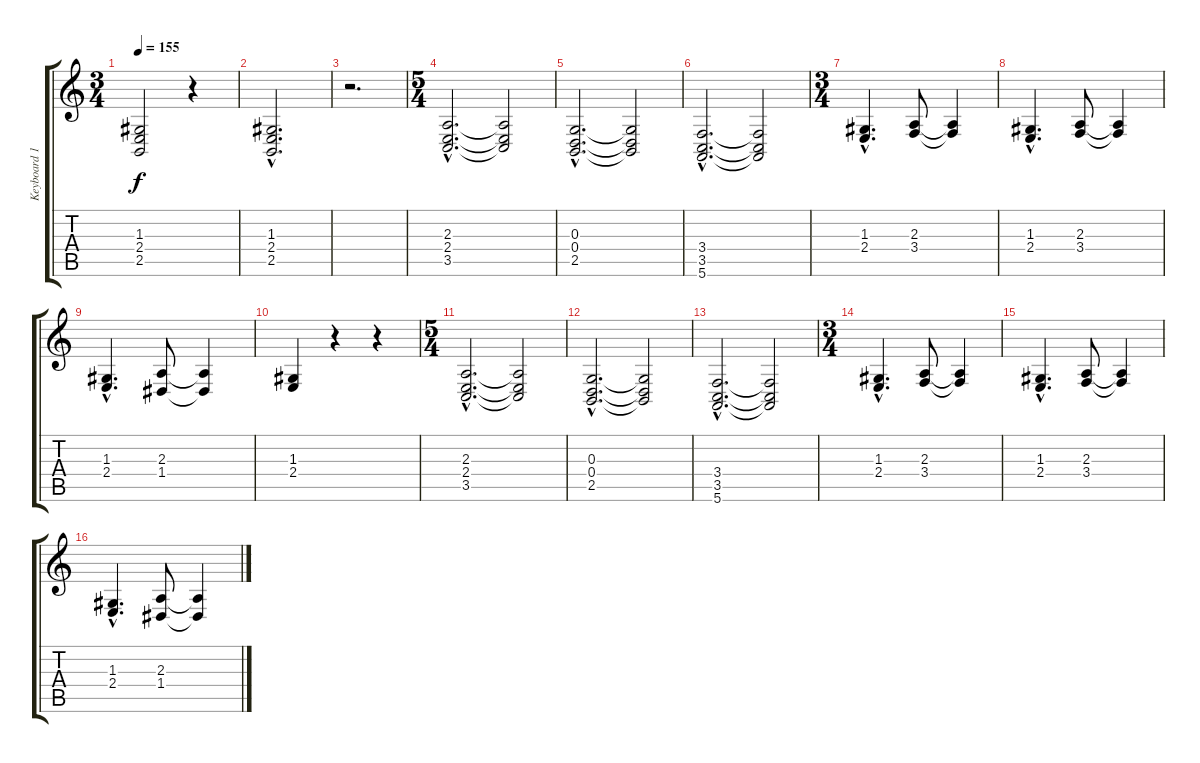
\track ("Keyboard 1" "Keyboard 1") {instrument brasssection}
\staff {score tabs}
\tuning (E4 B3 G3 D3 A2 E2) {hide}
\ts (3 4)
\tempo 155
\clef g2
\ks c
(1.3 2.4 2.5).2{dy f} r.4 |
(1.3{hac} 2.4{hac} 2.5{hac}).2{d} |
r.2{d} |
\ts (5 4)
(2.3{hac} 2.4{hac} 3.5{hac}).2{d} (2.3{t} 2.4{t} 3.5{t}).2 |
(0.3{hac} 0.4{hac} 2.5{hac}).2{d} (0.3{t} 0.4{t} 2.5{t}).2 |
(3.4{hac} 3.5{hac} 5.6{hac}).2{d} (3.4{t} 3.5{t} 5.6{t}).2 |
\ts (3 4)
(1.3{hac} 2.4{hac}).4{d} (2.3 3.4).8 (2.3{t} 3.4{t}).4 |
(1.3{hac} 2.4{hac}).4{d} (2.3 3.4).8 (2.3{t} 3.4{t}).4 |
(1.3{hac} 2.4{hac}).4{d} (2.3 1.4).8 (2.3{t} 1.4{t}).4 |
(1.3 2.4).4 r.4 r.4 |
\ts (5 4)
(2.3{hac} 2.4{hac} 3.5{hac}).2{d} (2.3{t} 2.4{t} 3.5{t}).2 |
(0.3{hac} 0.4{hac} 2.5{hac}).2{d} (0.3{t} 0.4{t} 2.5{t}).2 |
(3.4{hac} 3.5{hac} 5.6{hac}).2{d} (3.4{t} 3.5{t} 5.6{t}).2 |
\ts (3 4)
(1.3{hac} 2.4{hac}).4{d} (2.3 3.4).8 (2.3{t} 3.4{t}).4 |
(1.3{hac} 2.4{hac}).4{d} (2.3 3.4).8 (2.3{t} 3.4{t}).4 |
(1.3{hac} 2.4{hac}).4{d} (2.3 1.4).8 (2.3{t} 1.4{t}).4
